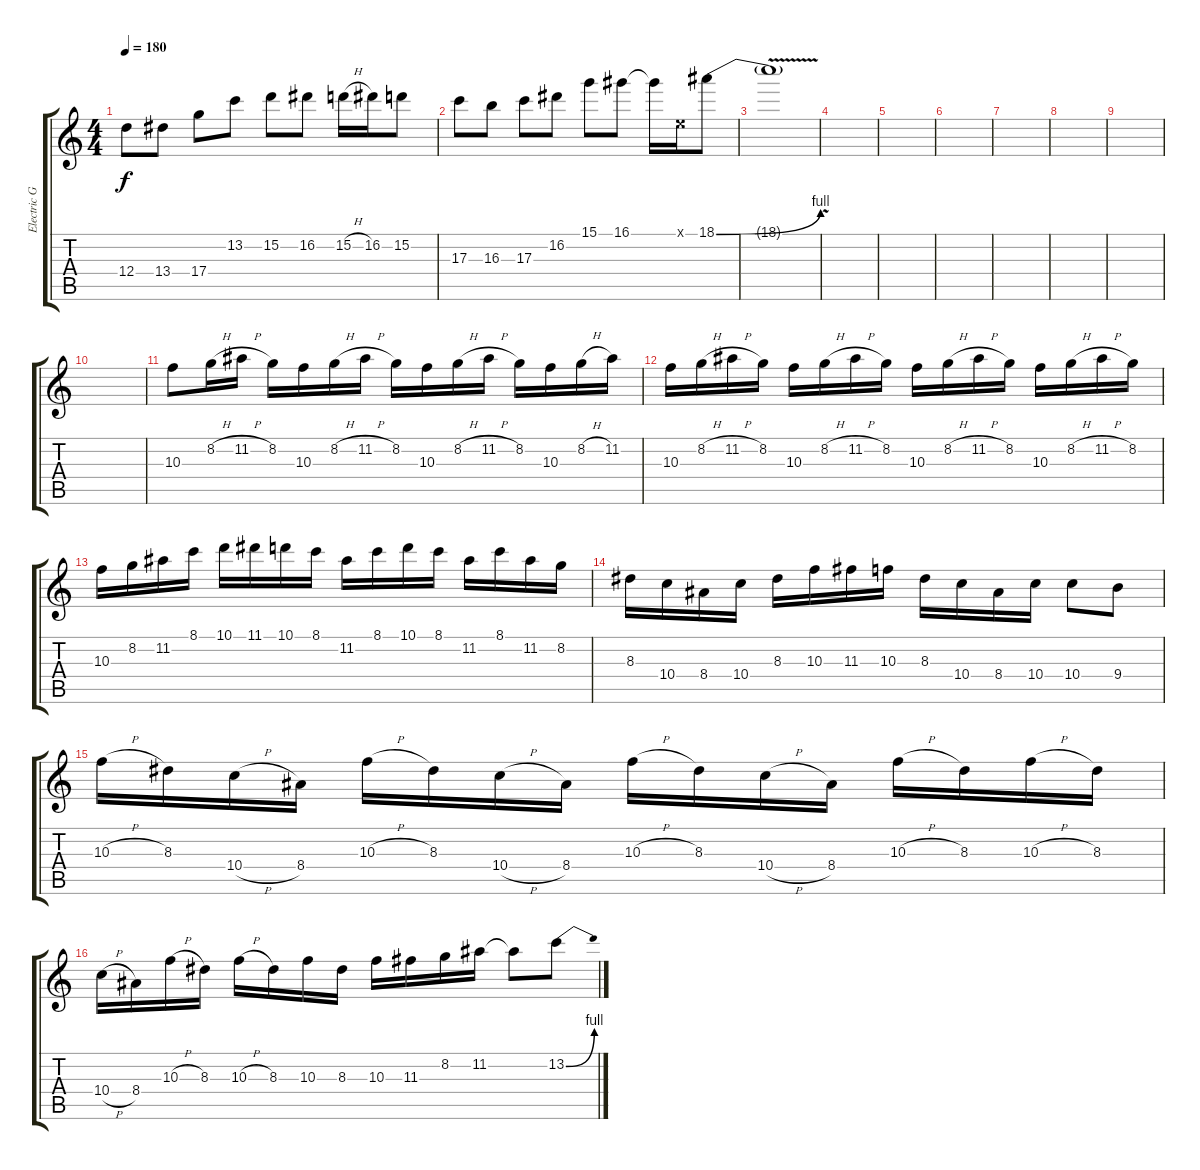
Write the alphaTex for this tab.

\track ("Electric Guitar (Pitrelli)" "Electric G") {instrument distortionguitar}
\staff {score tabs}
\tuning (E4 B3 G3 D3 A2 E2) {hide}
\ts (4 4)
\tempo 180
\clef g2
\ks c
12.4.8{dy f} 13.4.8 17.4.8 13.2.8 15.2.8 16.2.8 15.2{h}.16 16.2.16 15.2.8 |
17.3.8 16.3.8 17.3.8 16.2.8 15.1.8 16.1.8 16.1{t}.16 0.1{x}.16 18.1{be (bend 0 0 60 4)}.8 |
18.1{v t}.1 |
|
|
|
|
|
|
|
10.3.8 8.2{h}.16 11.2{h}.16 8.2.16 10.3.16 8.2{h}.16 11.2{h}.16 8.2.16 10.3.16 8.2{h}.16 11.2{h}.16 8.2.16 10.3.16 8.2{h}.16 11.2.16 |
10.3.16 8.2{h}.16 11.2{h}.16 8.2.16 10.3.16 8.2{h}.16 11.2{h}.16 8.2.16 10.3.16 8.2{h}.16 11.2{h}.16 8.2.16 10.3.16 8.2{h}.16 11.2{h}.16 8.2.16 |
10.3.16 8.2.16 11.2.16 8.1.16 10.1.16 11.1.16 10.1.16 8.1.16 11.2.16 8.1.16 10.1.16 8.1.16 11.2.16 8.1.16 11.2.16 8.2.16 |
8.3.16 10.4.16 8.4.16 10.4.16 8.3.16 10.3.16 11.3.16 10.3.16 8.3.16 10.4.16 8.4.16 10.4.16 10.4.8 9.4.8 |
10.3{h}.16 8.3.16 10.4{h}.16 8.4.16 10.3{h}.16 8.3.16 10.4{h}.16 8.4.16 10.3{h}.16 8.3.16 10.4{h}.16 8.4.16 10.3{h}.16 8.3.16 10.3{h}.16 8.3.16 |
10.4{h}.16 8.4.16 10.3{h}.16 8.3.16 10.3{h}.16 8.3.16 10.3.16 8.3.16 10.3.16 11.3.16 8.2.16 11.2.16 11.2{t}.8 13.2{be (bend 0 0 60 4)}.8
